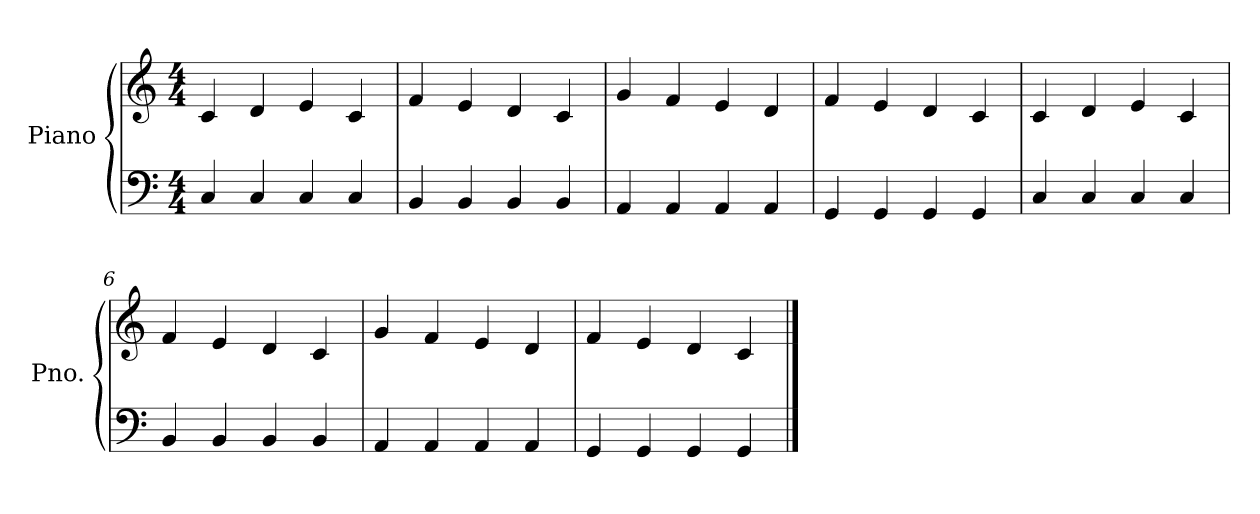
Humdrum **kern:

**kern	**kern
*part1	*part1
*staff2	*staff1
*I"Piano	*
*I'Pno.	*
*clefF4	*clefG2
*k[]	*k[]
*M4/4	*M4/4
*MM60	*MM60
=1	=1
4C/	4c/
4C/	4d/
4C/	4e/
4C/	4c/
=2	=2
4BB/	4f/
4BB/	4e/
4BB/	4d/
4BB/	4c/
=3	=3
4AA/	4g/
4AA/	4f/
4AA/	4e/
4AA/	4d/
=4	=4
4GG/	4f/
4GG/	4e/
4GG/	4d/
4GG/	4c/
=5	=5
4C/	4c/
4C/	4d/
4C/	4e/
4C/	4c/
=6	=6
4BB/	4f/
4BB/	4e/
4BB/	4d/
4BB/	4c/
=7	=7
4AA/	4g/
4AA/	4f/
4AA/	4e/
4AA/	4d/
=8	=8
4GG/	4f/
4GG/	4e/
4GG/	4d/
4GG/	4c/
==	==
*-	*-
